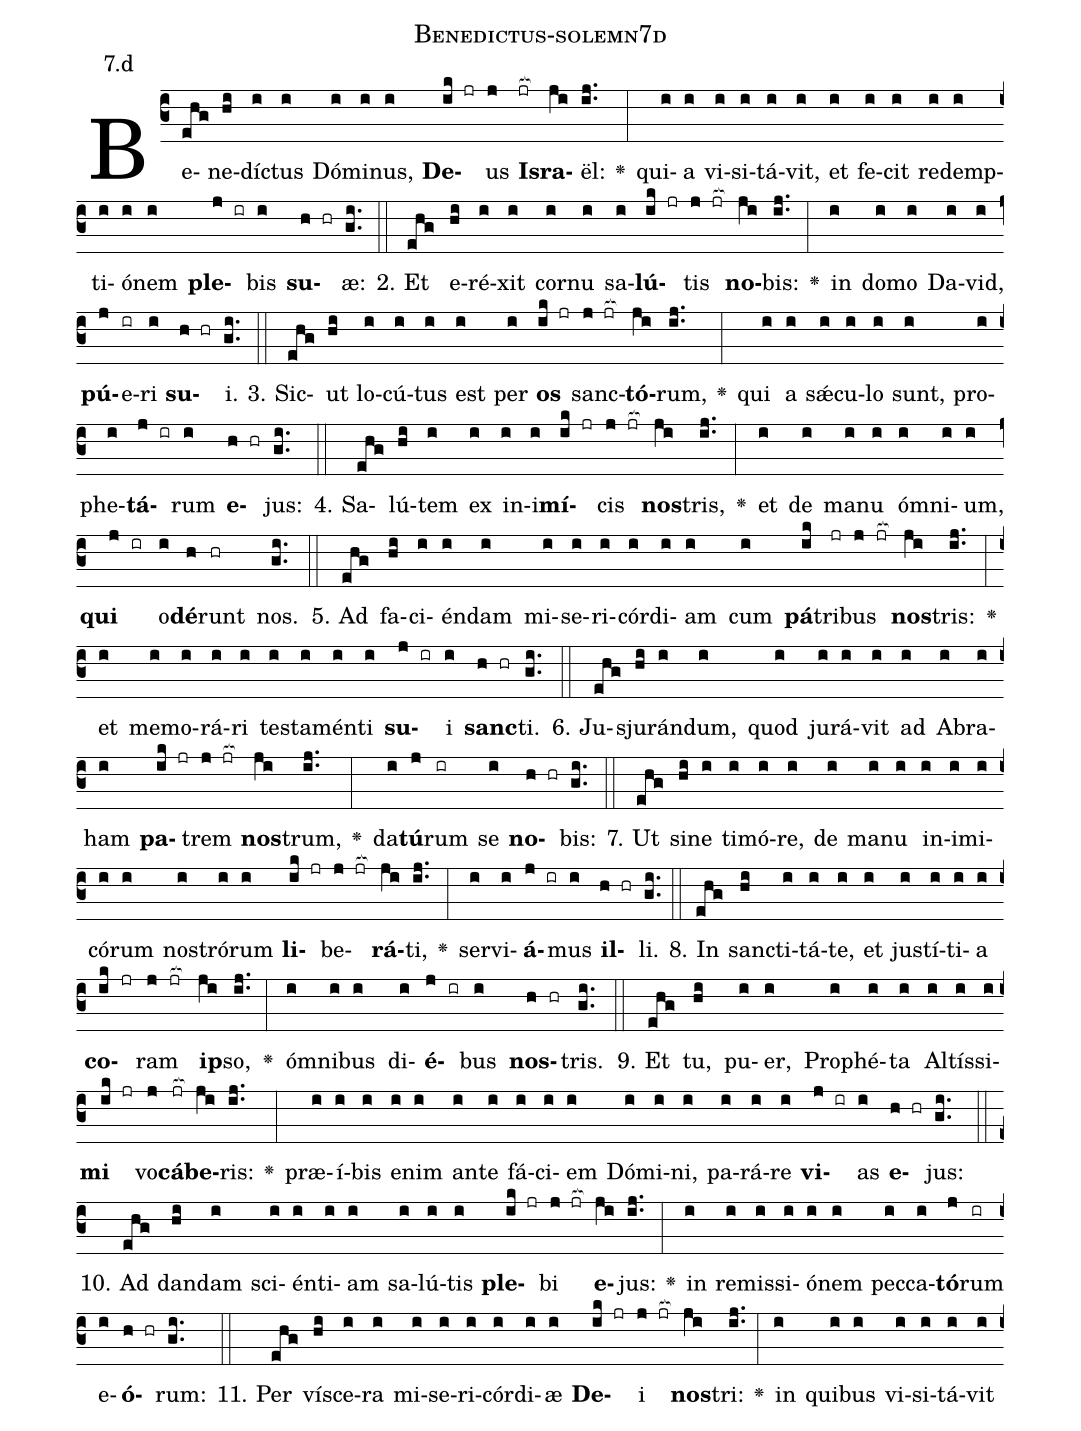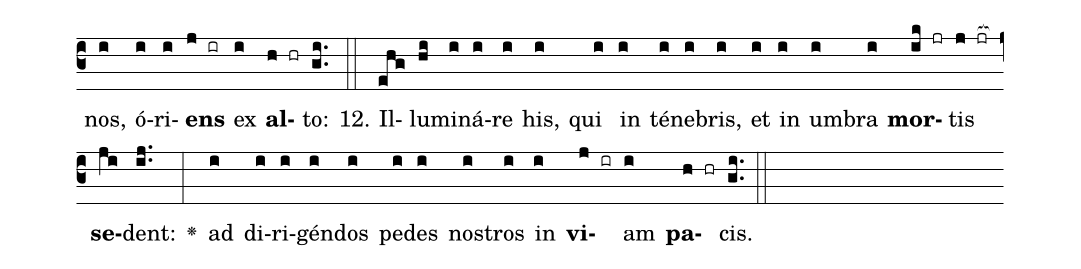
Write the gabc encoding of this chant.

name: Benedictus-solemn7d;
annotation: 7.d;
%%
(c3)Be(ehg)ne(hi)díc(i)tus(i) Dó(i)mi(i)nus,(i) <b>De</b>(ik jr)us(j) <b>Is</b>(jr[ocb:1{])<b>ra</b>(ji[ocb:0}])ël:(ij..) <v>\greheightstar</v>(:) qui(i)a(i) vi(i)si(i)tá(i)vit,(i) et(i) fe(i)cit(i) red(i)emp(i)ti(i)ó(i)nem(i) <b>ple</b>(j ir)bis(i) <b>su</b>(h hr)æ:(gi..) (::)
2. Et(ehg) e(hi)ré(i)xit(i) cor(i)nu(i) sa(i)<b>lú</b>(ik jr)tis(j jr[ocb:1{]) <b>no</b>(ji[ocb:0}])bis:(ij..) <v>\greheightstar</v>(:) in(i) do(i)mo(i) Da(i)vid,(i) <b>pú</b>(j)e(ir)ri(i) <b>su</b>(h hr)i.(gi..) (::)
3. Sic(ehg)ut(hi) lo(i)cú(i)tus(i) est(i) per(i) <b>os</b>(ik jr) sanc(j jr[ocb:1{])<b>tó</b>(ji[ocb:0}])rum,(ij..) <v>\greheightstar</v>(:) qui(i) a(i) sǽ(i)cu(i)lo(i) sunt,(i) pro(i)phe(i)<b>tá</b>(j ir)rum(i) <b>e</b>(h hr)jus:(gi..) (::)
4. Sa(ehg)lú(hi)tem(i) ex(i) in(i)i(i)<b>mí</b>(ik jr)cis(j jr[ocb:1{]) <b>nos</b>(ji[ocb:0}])tris,(ij..) <v>\greheightstar</v>(:) et(i) de(i) ma(i)nu(i) óm(i)ni(i)um,(i) <b>qui</b>(j ir) o(i)<b>dé</b>(h)runt(hr) nos.(gi..) (::)
5. Ad(ehg) fa(hi)ci(i)én(i)dam(i) mi(i)se(i)ri(i)cór(i)di(i)am(i) cum(i) <b>pá</b>(ik)tri(jr)bus(j jr[ocb:1{]) <b>nos</b>(ji[ocb:0}])tris:(ij..) <v>\greheightstar</v>(:) et(i) me(i)mo(i)rá(i)ri(i) tes(i)ta(i)mén(i)ti(i) <b>su</b>(j ir)i(i) <b>sanc</b>(h hr)ti.(gi..) (::)
6. Ju(ehg)sju(hi)rán(i)dum,(i) quod(i) ju(i)rá(i)vit(i) ad(i) A(i)bra(i)ham(i) <b>pa</b>(ik jr)trem(j jr[ocb:1{]) <b>nos</b>(ji[ocb:0}])trum,(ij..) <v>\greheightstar</v>(:) da(i)<b>tú</b>(j)rum(ir) se(i) <b>no</b>(h hr)bis:(gi..) (::)
7. Ut(ehg) si(hi)ne(i) ti(i)mó(i)re,(i) de(i) ma(i)nu(i) in(i)i(i)mi(i)có(i)rum(i) nos(i)tró(i)rum(i) <b>li</b>(ik jr)be(j jr[ocb:1{])<b>rá</b>(ji[ocb:0}])ti,(ij..) <v>\greheightstar</v>(:) ser(i)vi(i)<b>á</b>(j ir)mus(i) <b>il</b>(h hr)li.(gi..) (::)
8. In(ehg) sanc(hi)ti(i)tá(i)te,(i) et(i) jus(i)tí(i)ti(i)a(i) <b>co</b>(ik jr)ram(j jr[ocb:1{]) <b>ip</b>(ji[ocb:0}])so,(ij..) <v>\greheightstar</v>(:) óm(i)ni(i)bus(i) di(i)<b>é</b>(j ir)bus(i) <b>nos</b>(h hr)tris.(gi..) (::)
9. Et(ehg) tu,(hi) pu(i)er,(i) Pro(i)phé(i)ta(i) Al(i)tís(i)si(i)<b>mi</b>(ik jr) vo(j)<b>cá</b>(jr[ocb:1{])<b>be</b>(ji[ocb:0}])ris:(ij..) <v>\greheightstar</v>(:) præ(i)í(i)bis(i) e(i)nim(i) an(i)te(i) fá(i)ci(i)em(i) Dó(i)mi(i)ni,(i) pa(i)rá(i)re(i) <b>vi</b>(j ir)as(i) <b>e</b>(h hr)jus:(gi..) (::)
10. Ad(ehg) dan(hi)dam(i) sci(i)én(i)ti(i)am(i) sa(i)lú(i)tis(i) <b>ple</b>(ik jr)bi(j jr[ocb:1{]) <b>e</b>(ji[ocb:0}])jus:(ij..) <v>\greheightstar</v>(:) in(i) re(i)mis(i)si(i)ó(i)nem(i) pec(i)ca(i)<b>tó</b>(j)rum(ir) e(i)<b>ó</b>(h hr)rum:(gi..) (::)
11. Per(ehg) ví(hi)sce(i)ra(i) mi(i)se(i)ri(i)cór(i)di(i)æ(i) <b>De</b>(ik jr)i(j jr[ocb:1{]) <b>nos</b>(ji[ocb:0}])tri:(ij..) <v>\greheightstar</v>(:) in(i) qui(i)bus(i) vi(i)si(i)tá(i)vit(i) nos,(i) ó(i)ri(i)<b>ens</b>(j ir) ex(i) <b>al</b>(h hr)to:(gi..) (::)
12. Il(ehg)lu(hi)mi(i)ná(i)re(i) his,(i) qui(i) in(i) té(i)ne(i)bris,(i) et(i) in(i) um(i)bra(i) <b>mor</b>(ik jr)tis(j jr[ocb:1{]) <b>se</b>(ji[ocb:0}])dent:(ij..) <v>\greheightstar</v>(:) ad(i) di(i)ri(i)gén(i)dos(i) pe(i)des(i) nos(i)tros(i) in(i) <b>vi</b>(j ir)am(i) <b>pa</b>(h hr)cis.(gi..) (::)
